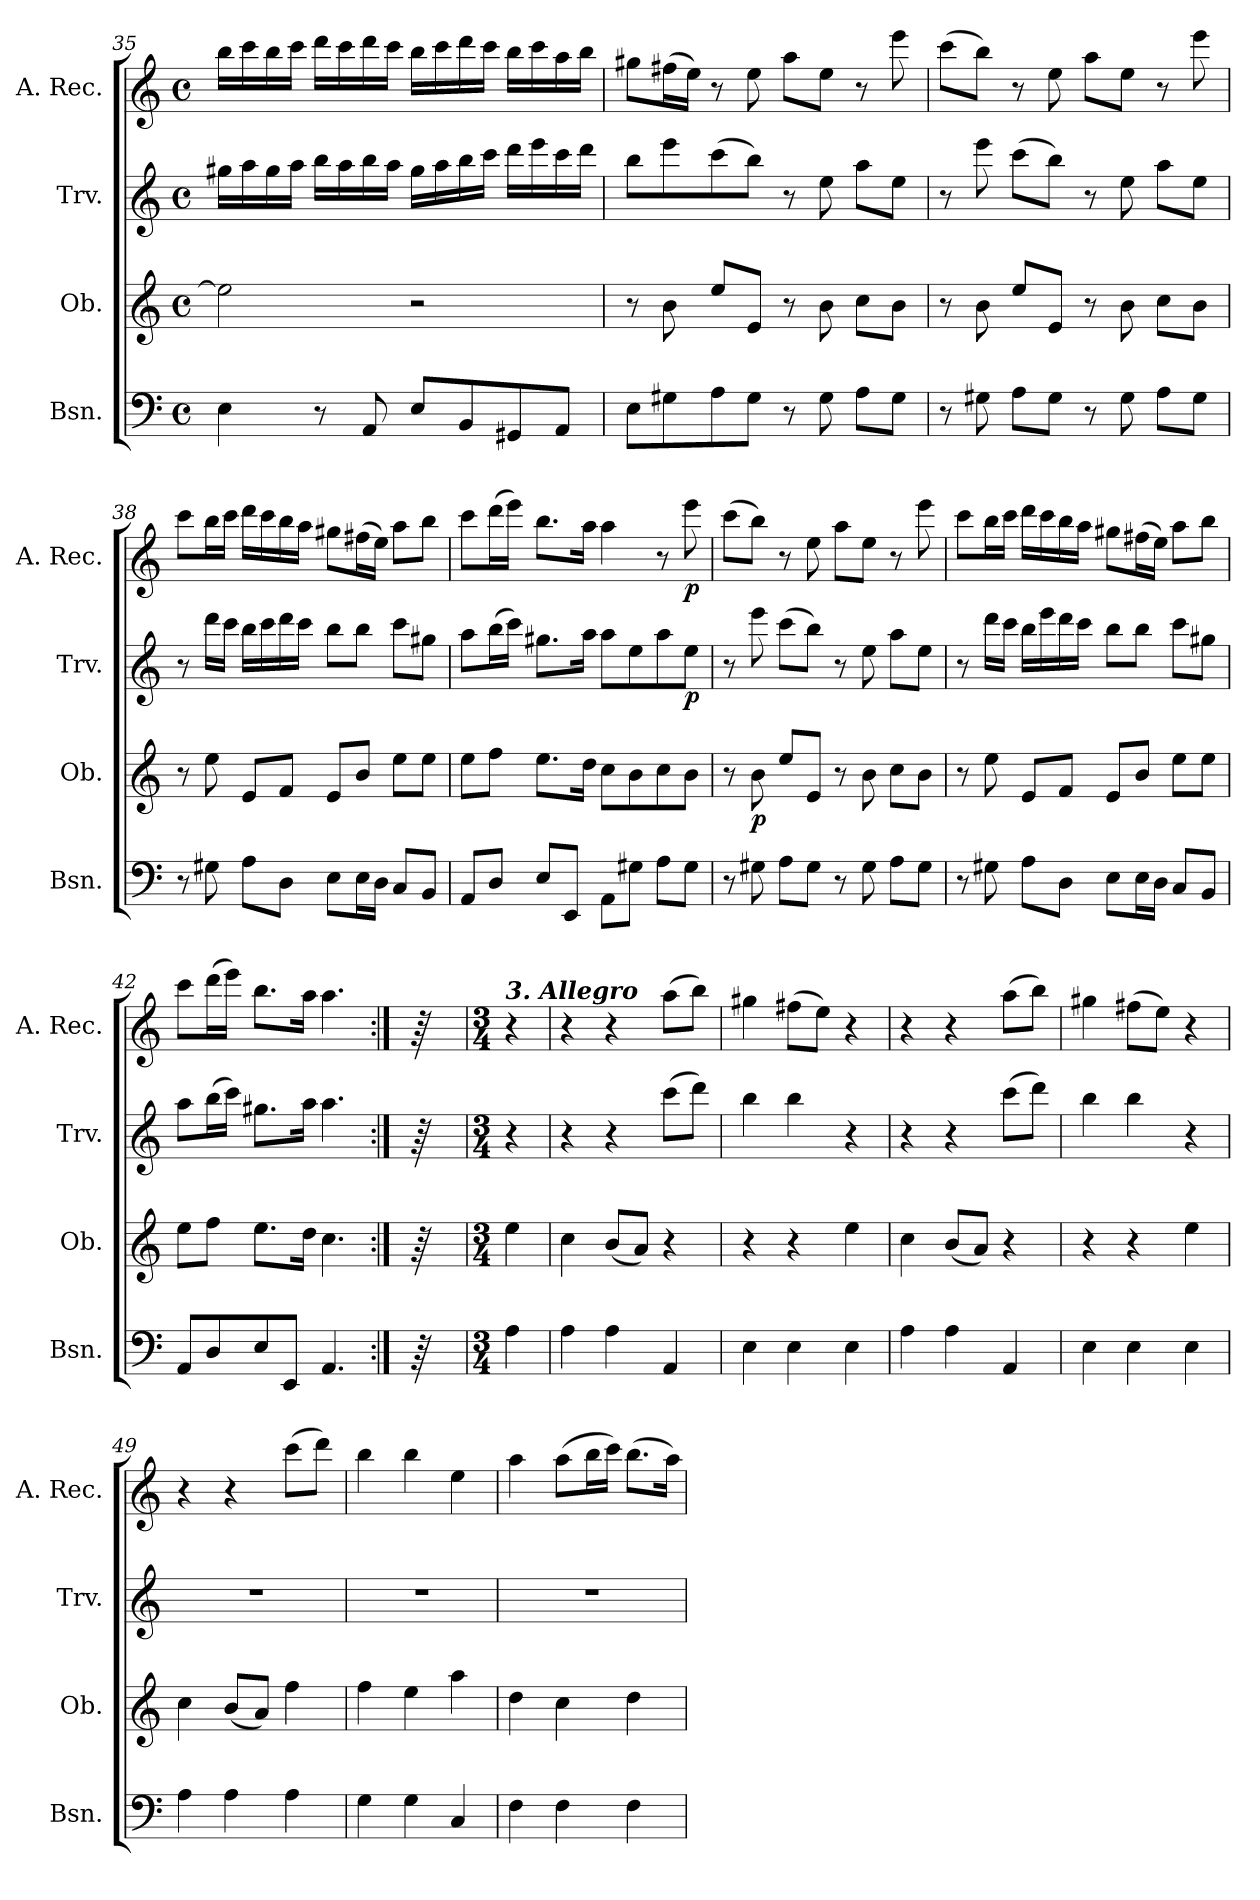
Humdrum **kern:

**kern	**kern	**dynam	**kern	**dynam	**kern	**dynam
*part4	*part3	*part3	*part2	*part2	*part1	*part1
*staff4	*staff3	*staff3	*staff2	*staff2	*staff1	*staff1
*I"Bsn.	*I"Ob.	*	*I"Trv.	*	*I"A. Rec.	*
*I'Bsn.	*I'Ob.	*	*I'Trv.	*	*I'A. Rec.	*
!!LO:LB:g=z
*clefF4	*clefG2	*	*clefG2	*	*clefG2	*
*k[]	*k[]	*	*k[]	*	*k[]	*
*C:	*C:	*	*C:	*	*C:	*
*M4/4	*M4/4	*	*M4/4	*	*M4/4	*
*met(c)	*met(c)	*	*met(c)	*	*met(c)	*
=35	=35	=35	=35	=35	=35	=35
4E\	2ee\]	.	16gg#X\LL	.	16bb\LL	.
.	.	.	16aa\	.	16ccc\	.
.	.	.	16gg#\	.	16bb\	.
.	.	.	16aa\JJ	.	16ccc\JJ	.
8r	.	.	16bb\LL	.	16ddd\LL	.
.	.	.	16aa\	.	16ccc\	.
8AA/	.	.	16bb\	.	16ddd\	.
.	.	.	16aa\JJ	.	16ccc\JJ	.
8E/L	2r	.	16gg#\LL	.	16bb\LL	.
.	.	.	16aa\	.	16ccc\	.
8BB/	.	.	16bb\	.	16ddd\	.
.	.	.	16ccc\JJ	.	16ccc\JJ	.
8GG#X/	.	.	16ddd\LL	.	16bb\LL	.
.	.	.	16eee\	.	16ccc\	.
8AA/J	.	.	16ccc\	.	16aa\	.
.	.	.	16ddd\JJ	.	16bb\JJ	.
=36	=36	=36	=36	=36	=36	=36
8E\L	8r	.	8bb\L	.	8gg#X\L	.
8G#X\	8b\	.	8eee\	.	(>16ff#X\L	.
.	.	.	.	.	16ee\JJ)	.
8A\	8ee/L	.	(>8ccc\	.	8r	.
8G#\J	8e/J	.	8bb\J)	.	8ee\	.
8r	8r	.	8r	.	8aa\L	.
8G#\	8b\	.	8ee\	.	8ee\J	.
8A\L	8cc\L	.	8aa\L	.	8r	.
8G#\J	8b\J	.	8ee\J	.	8eee\	.
=37	=37	=37	=37	=37	=37	=37
8r	8r	.	8r	.	(>8ccc\L	.
8G#X\	8b\	.	8eee\	.	8bb\J)	.
8A\L	8ee/L	.	(>8ccc\L	.	8r	.
8G#\J	8e/J	.	8bb\J)	.	8ee\	.
8r	8r	.	8r	.	8aa\L	.
8G#\	8b\	.	8ee\	.	8ee\J	.
8A\L	8cc\L	.	8aa\L	.	8r	.
8G#\J	8b\J	.	8ee\J	.	8eee\	.
=38	=38	=38	=38	=38	=38	=38
8r	8r	.	8r	.	8ccc\L	.
8G#X\	8ee\	.	16ddd\LL	.	16bb\L	.
.	.	.	16ccc\JJ	.	16ccc\JJ	.
8A\L	8e/L	.	16bb\LL	.	16ddd\LL	.
.	.	.	16ccc\	.	16ccc\	.
8D\J	8f/J	.	16ddd\	.	16bb\	.
.	.	.	16ccc\JJ	.	16aa\JJ	.
8E\L	8e/L	.	8bb\L	.	8gg#X\L	.
16E\L	8b/J	.	8bb\J	.	(>16ff#X\L	.
16D\JJ	.	.	.	.	16ee\JJ)	.
8C/L	8ee\L	.	8ccc\L	.	8aa\L	.
8BB/J	8ee\J	.	8gg#X\J	.	8bb\J	.
!!LO:LB:g=z
=39	=39	=39	=39	=39	=39	=39
8AA/L	8ee\L	.	8aa\L	.	8ccc\L	.
8D/J	8ff\J	.	(>16bb\L	.	(>16ddd\L	.
.	.	.	16ccc\JJ)	.	16eee\JJ)	.
8E/L	8.ee\L	.	8.gg#X\L	.	8.bb\L	.
8EE/J	.	.	.	.	.	.
.	16dd\J	.	16aa\J	.	16aa\J	.
8AA\L	8cc\L	.	8aa\L	.	4aa\	.
8G#X\J	8b\	.	8ee\	.	.	.
8A\L	8cc\	.	8aa\	.	8r	.
!	!	!	!	!LO:DY:b	!	!LO:DY:b
8G#\J	8b\J	.	8ee\J	p	8eee\	p
=40	=40	=40	=40	=40	=40	=40
8r	8r	.	8r	.	(>8ccc\L	.
!	!	!LO:DY:b	!	!	!	!
8G#X\	8b\	p	8eee\	.	8bb\J)	.
8A\L	8ee/L	.	(>8ccc\L	.	8r	.
8G#\J	8e/J	.	8bb\J)	.	8ee\	.
8r	8r	.	8r	.	8aa\L	.
8G#\	8b\	.	8ee\	.	8ee\J	.
8A\L	8cc\L	.	8aa\L	.	8r	.
8G#\J	8b\J	.	8ee\J	.	8eee\	.
=41	=41	=41	=41	=41	=41	=41
8r	8r	.	8r	.	8ccc\L	.
8G#X\	8ee\	.	16ddd\LL	.	16bb\L	.
.	.	.	16ccc\JJ	.	16ccc\JJ	.
8A\L	8e/L	.	16bb\LL	.	16ddd\LL	.
.	.	.	16eee\	.	16ccc\	.
8D\J	8f/J	.	16ddd\	.	16bb\	.
.	.	.	16ccc\JJ	.	16aa\JJ	.
8E\L	8e/L	.	8bb\L	.	8gg#X\L	.
16E\L	8b/J	.	8bb\J	.	(>16ff#X\L	.
16D\JJ	.	.	.	.	16ee\JJ)	.
8C/L	8ee\L	.	8ccc\L	.	8aa\L	.
8BB/J	8ee\J	.	8gg#X\J	.	8bb\J	.
=42	=42	=42	=42	=42	=42	=42
8AA/L	8ee\L	.	8aa\L	.	8ccc\L	.
8D/	8ff\J	.	(>16bb\L	.	(>16ddd\L	.
.	.	.	16ccc\JJ)	.	16eee\JJ)	.
8E/	8.ee\L	.	8.gg#X\L	.	8.bb\L	.
8EE/J	.	.	.	.	.	.
.	16dd\J	.	16aa\J	.	16aa\J	.
4.AA/	4.cc\	.	4.aa\	.	4.aa\	.
=43:|!	=43:|!	=43:|!	=43:|!	=43:|!	=43:|!	=43:|!
64r	64r	.	64r	.	64r	.
!!LO:LB:g=z
=44	=44	=44	=44	=44	=44	=44
*M3/4	*M3/4	*	*M3/4	*	*M3/4	*
!	!	!	!	!	!LO:TX:a:Bi:t=3. Allegro	!
4A\	4ee\	.	4r	.	4r	.
=45	=45	=45	=45	=45	=45	=45
4A\	4cc\	.	4r	.	4r	.
4A\	(<8b/L	.	4r	.	4r	.
.	8a/J)	.	.	.	.	.
4AA/	4r	.	(>8ccc\L	.	(>8aa\L	.
.	.	.	8ddd\J)	.	8bb\J)	.
=46	=46	=46	=46	=46	=46	=46
4E\	4r	.	4bb\	.	4gg#X\	.
4E\	4r	.	4bb\	.	(>8ff#X\L	.
.	.	.	.	.	8ee\J)	.
4E\	4ee\	.	4r	.	4r	.
=47	=47	=47	=47	=47	=47	=47
4A\	4cc\	.	4r	.	4r	.
4A\	(<8b/L	.	4r	.	4r	.
.	8a/J)	.	.	.	.	.
4AA/	4r	.	(>8ccc\L	.	(>8aa\L	.
.	.	.	8ddd\J)	.	8bb\J)	.
=48	=48	=48	=48	=48	=48	=48
4E\	4r	.	4bb\	.	4gg#X\	.
4E\	4r	.	4bb\	.	(>8ff#X\L	.
.	.	.	.	.	8ee\J)	.
4E\	4ee\	.	4r	.	4r	.
=49	=49	=49	=49	=49	=49	=49
!	!	!	!LO:N:vis=1	!	!	!
4A\	4cc\	.	2.r	.	4r	.
4A\	(<8b/L	.	.	.	4r	.
.	8a/J)	.	.	.	.	.
4A\	4ff\	.	.	.	(>8ccc\L	.
.	.	.	.	.	8ddd\J)	.
=50	=50	=50	=50	=50	=50	=50
!	!	!	!LO:N:vis=1	!	!	!
4G\	4ff\	.	2.r	.	4bb\	.
4G\	4ee\	.	.	.	4bb\	.
4C/	4aa\	.	.	.	4ee\	.
=51	=51	=51	=51	=51	=51	=51
!	!	!	!LO:N:vis=1	!	!	!
4F\	4dd\	.	2.r	.	4aa\	.
4F\	4cc\	.	.	.	(>8aa\L	.
.	.	.	.	.	16bb\L	.
.	.	.	.	.	16ccc\JJ)	.
4F\	4dd\	.	.	.	(>8.bb\L	.
.	.	.	.	.	16aa\J)	.
=	=	=	=	=	=	=
*-	*-	*-	*-	*-	*-	*-
